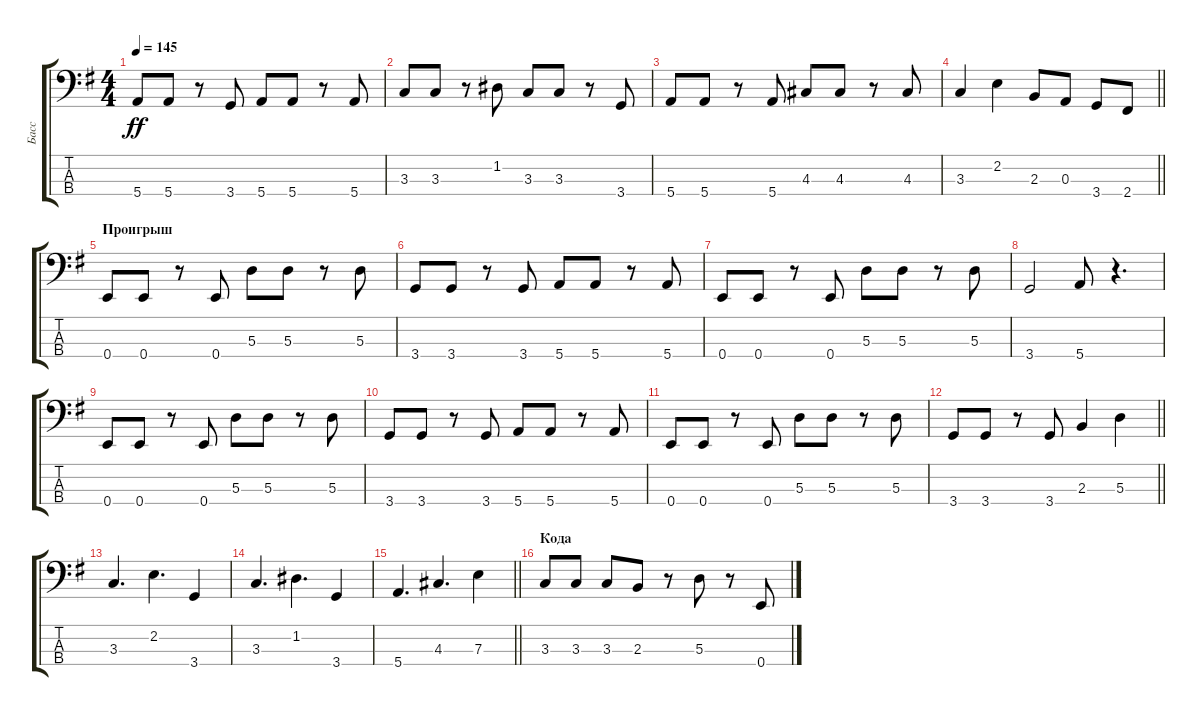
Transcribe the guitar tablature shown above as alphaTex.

\track ("Басс" "Басс") {instrument electricbassfinger}
\staff {score tabs}
\tuning (G2 D2 A1 E1) {hide}
\ts (4 4)
\tempo 145
\clef f4
\ks eminor
5.4.8{dy ff} 5.4.8 r.8 3.4.8 5.4.8 5.4.8 r.8 5.4.8 |
3.3.8 3.3.8 r.8 1.2.8 3.3.8 3.3.8 r.8 3.4.8 |
5.4.8 5.4.8 r.8 5.4.8 4.3.8 4.3.8 r.8 4.3.8 |
\barLineRight lightlight
3.3.4 2.2.4 2.3.8 0.3.8 3.4.8 2.4.8 |
\section ("" "Проигрыш")
0.4.8 0.4.8 r.8 0.4.8 5.3.8 5.3.8 r.8 5.3.8 |
3.4.8 3.4.8 r.8 3.4.8 5.4.8 5.4.8 r.8 5.4.8 |
0.4.8 0.4.8 r.8 0.4.8 5.3.8 5.3.8 r.8 5.3.8 |
3.4.2 5.4.8 r.4{d} |
0.4.8 0.4.8 r.8 0.4.8 5.3.8 5.3.8 r.8 5.3.8 |
3.4.8 3.4.8 r.8 3.4.8 5.4.8 5.4.8 r.8 5.4.8 |
0.4.8 0.4.8 r.8 0.4.8 5.3.8 5.3.8 r.8 5.3.8 |
\barLineRight lightlight
3.4.8 3.4.8 r.8 3.4.8 2.3.4 5.3.4 |
3.3.4{d} 2.2.4{d} 3.4.4 |
3.3.4{d} 1.2.4{d} 3.4.4 |
\barLineRight lightlight
5.4.4{d} 4.3.4{d} 7.3.4 |
\section ("" "Кода")
3.3.8 3.3.8 3.3.8 2.3.8 r.8 5.3.8 r.8 0.4.8
